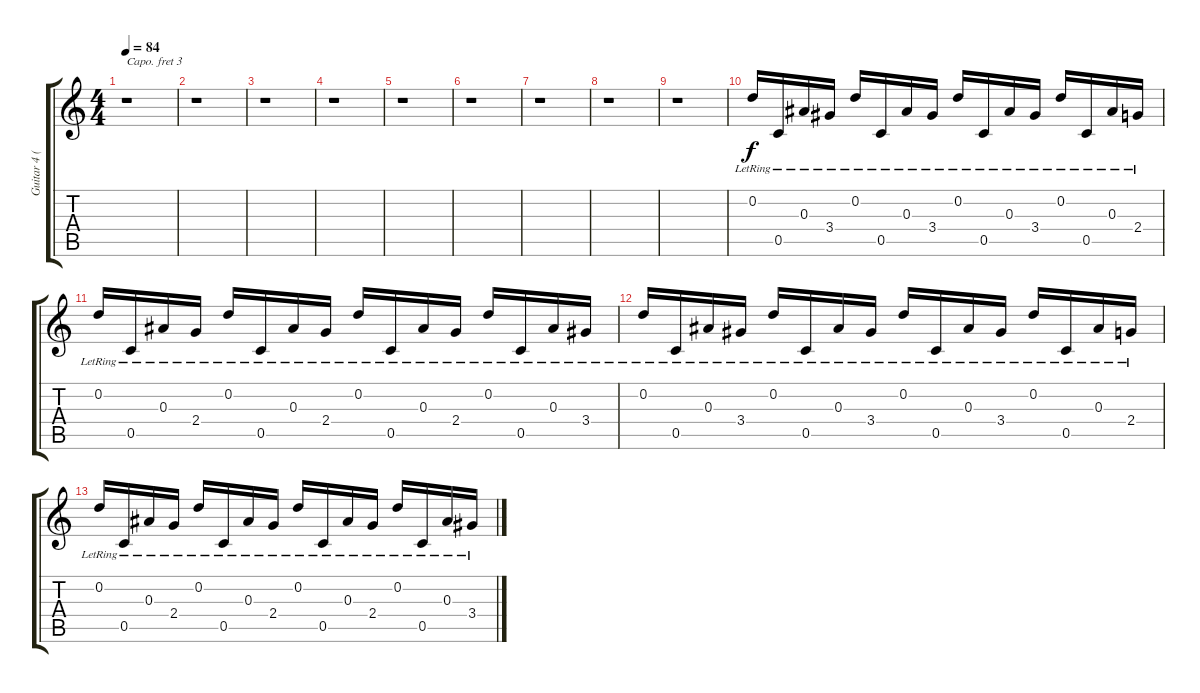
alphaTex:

\track ("Guitar 4 (Acoustic w/ Capo on 3rd Fret)" "Guitar 4 (") {instrument acousticguitarsteel}
\staff {score tabs}
\capo 3
\tuning (E4 B3 G3 D3 A2 E2) {hide}
\ts (4 4)
\tempo 84
\clef g2
\ks c
r.1{dy f} |
r.1 |
r.1 |
r.1 |
r.1 |
r.1 |
r.1 |
r.1 |
r.1{volume 5} |
0.2{lr}.16{volume 0} 0.5{lr}.16 0.3{lr}.16 3.4{lr}.16 0.2{lr}.16 0.5{lr}.16 0.3{lr}.16 3.4{lr}.16 0.2{lr}.16 0.5{lr}.16 0.3{lr}.16 3.4{lr}.16 0.2{lr}.16 0.5{lr}.16 0.3{lr}.16 2.4{lr}.16 |
0.2{lr}.16 0.5{lr}.16 0.3{lr}.16 2.4{lr}.16 0.2{lr}.16 0.5{lr}.16 0.3{lr}.16 2.4{lr}.16 0.2{lr}.16 0.5{lr}.16 0.3{lr}.16 2.4{lr}.16 0.2{lr}.16 0.5{lr}.16 0.3{lr}.16 3.4{lr}.16 |
0.2{lr}.16 0.5{lr}.16 0.3{lr}.16 3.4{lr}.16 0.2{lr}.16 0.5{lr}.16 0.3{lr}.16 3.4{lr}.16 0.2{lr}.16 0.5{lr}.16 0.3{lr}.16 3.4{lr}.16 0.2{lr}.16 0.5{lr}.16 0.3{lr}.16 2.4{lr}.16 |
0.2{lr}.16 0.5{lr}.16 0.3{lr}.16 2.4{lr}.16 0.2{lr}.16 0.5{lr}.16 0.3{lr}.16 2.4{lr}.16 0.2{lr}.16 0.5{lr}.16 0.3{lr}.16 2.4{lr}.16 0.2{lr}.16 0.5{lr}.16 0.3{lr}.16 3.4{lr}.16
